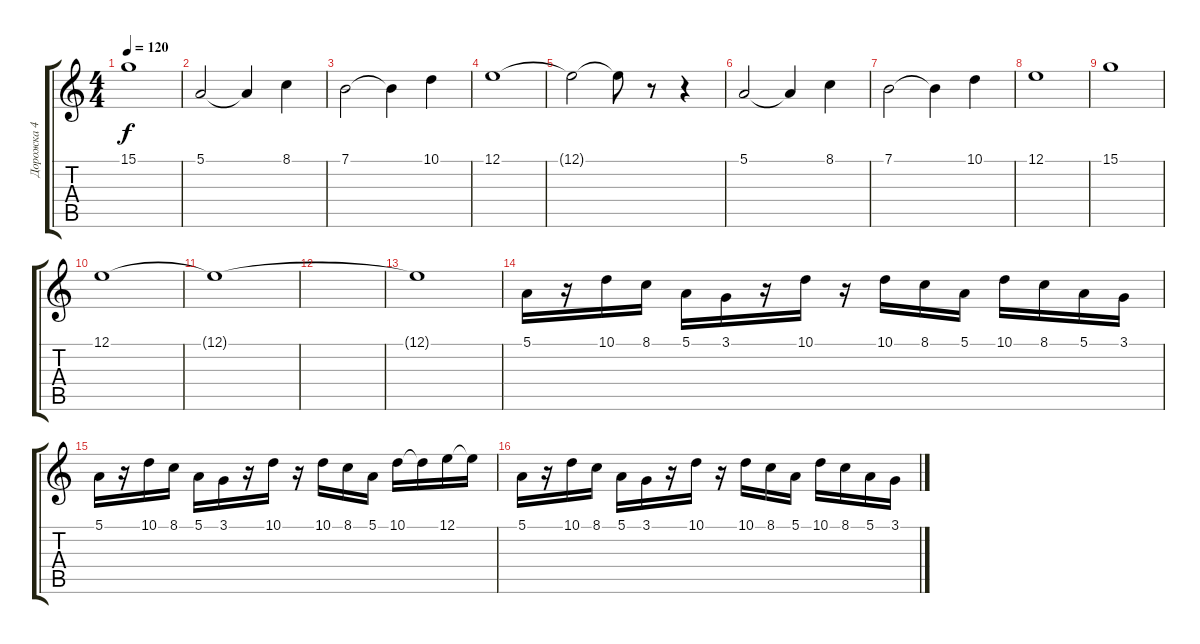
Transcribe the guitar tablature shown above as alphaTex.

\track ("Дорожка 4" "Дорожка 4") {instrument stringensemble1}
\staff {score tabs}
\tuning (E4 B3 G3 D3 A2 E2) {hide}
\ts (4 4)
\tempo 120
\clef g2
\ks c
15.1.1{dy f} |
5.1.2 5.1{t}.4 8.1.4 |
7.1.2 7.1{t}.4 10.1.4 |
12.1.1 |
12.1{t}.2 12.1{t}.8 r.8 r.4 |
5.1.2 5.1{t}.4 8.1.4 |
7.1.2 7.1{t}.4 10.1.4 |
12.1.1 |
15.1.1 |
12.1.1 |
12.1{t}.1 |
|
12.1{t}.1 |
5.1.16{volume 12 balance 6 instrument lead2sawtooth} r.16 10.1.16 8.1.16 5.1.16 3.1.16 r.16 10.1.16 r.16 10.1.16 8.1.16 5.1.16 10.1.16 8.1.16 5.1.16 3.1.16 |
5.1.16 r.16 10.1.16 8.1.16 5.1.16 3.1.16 r.16 10.1.16 r.16 10.1.16 8.1.16 5.1.16 10.1.16 10.1{t}.16 12.1.16 12.1{t}.16 |
5.1.16 r.16 10.1.16 8.1.16 5.1.16 3.1.16 r.16 10.1.16 r.16 10.1.16 8.1.16 5.1.16 10.1.16 8.1.16 5.1.16 3.1.16
